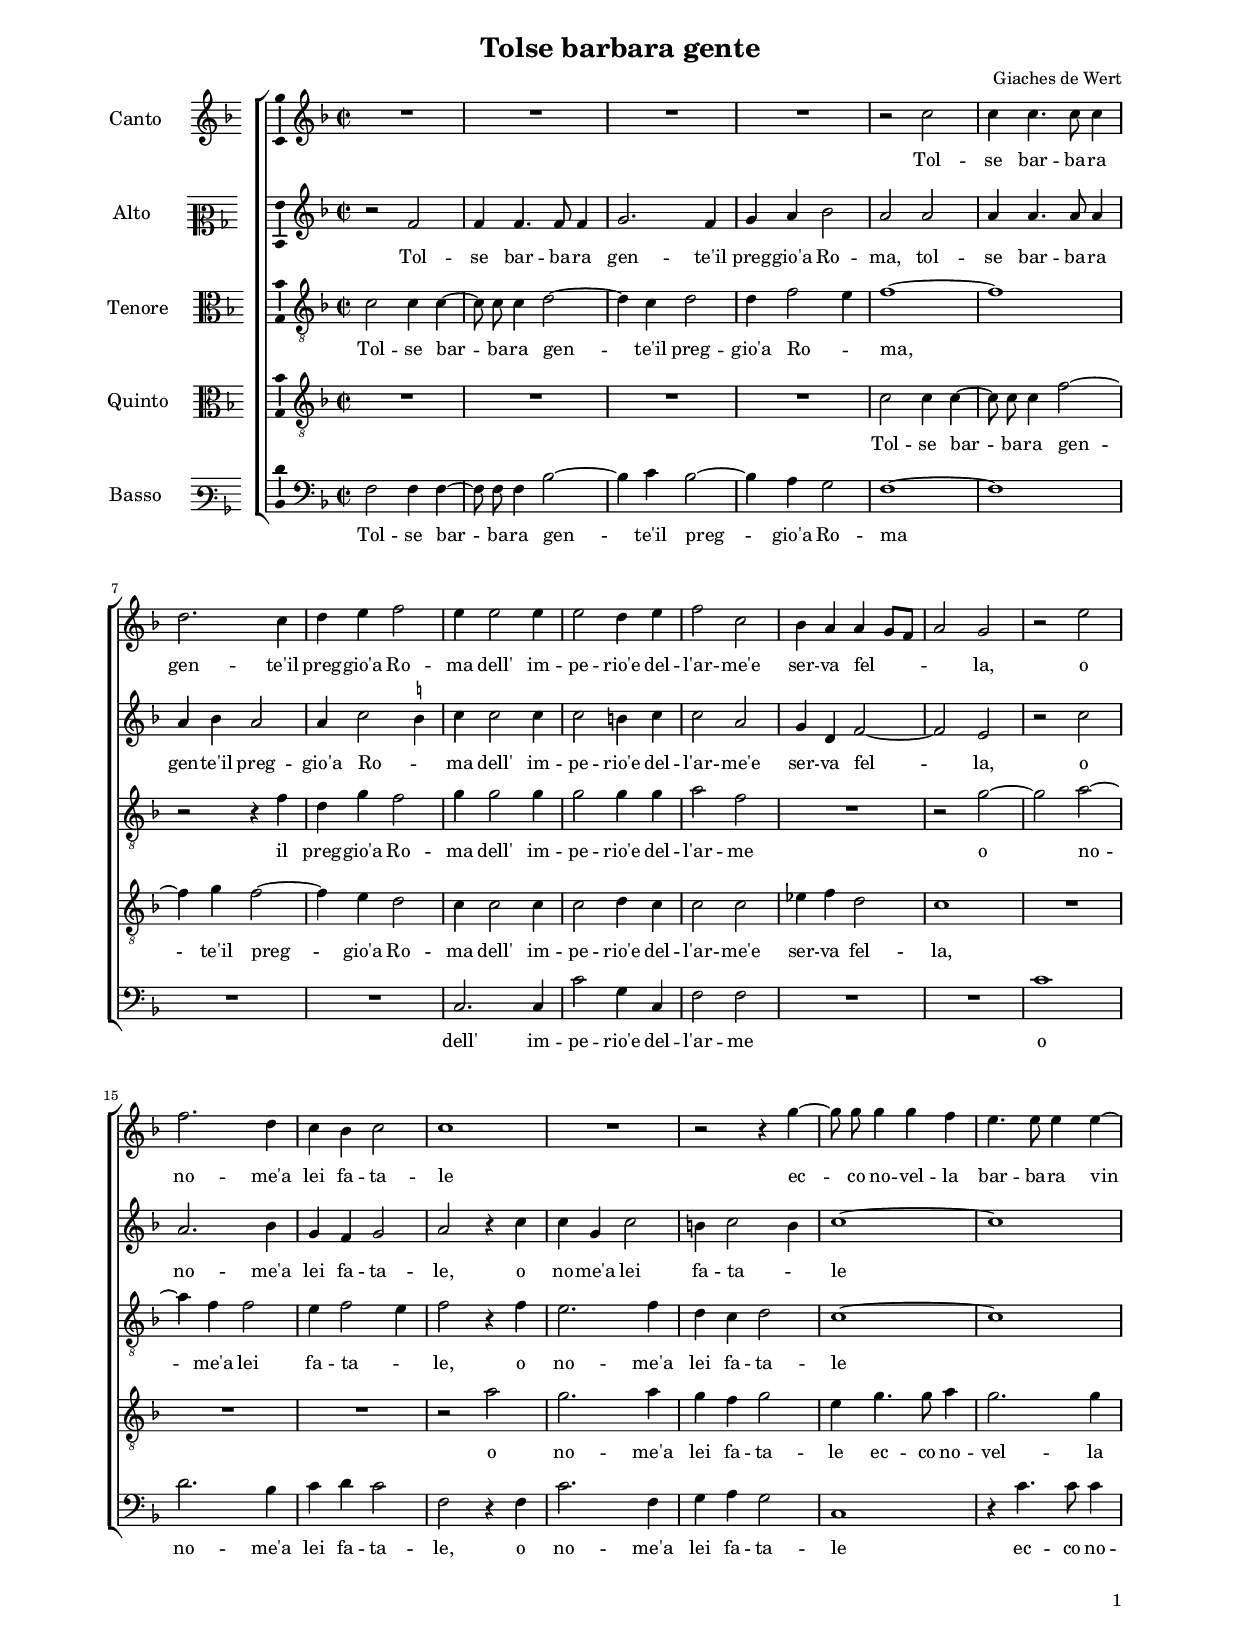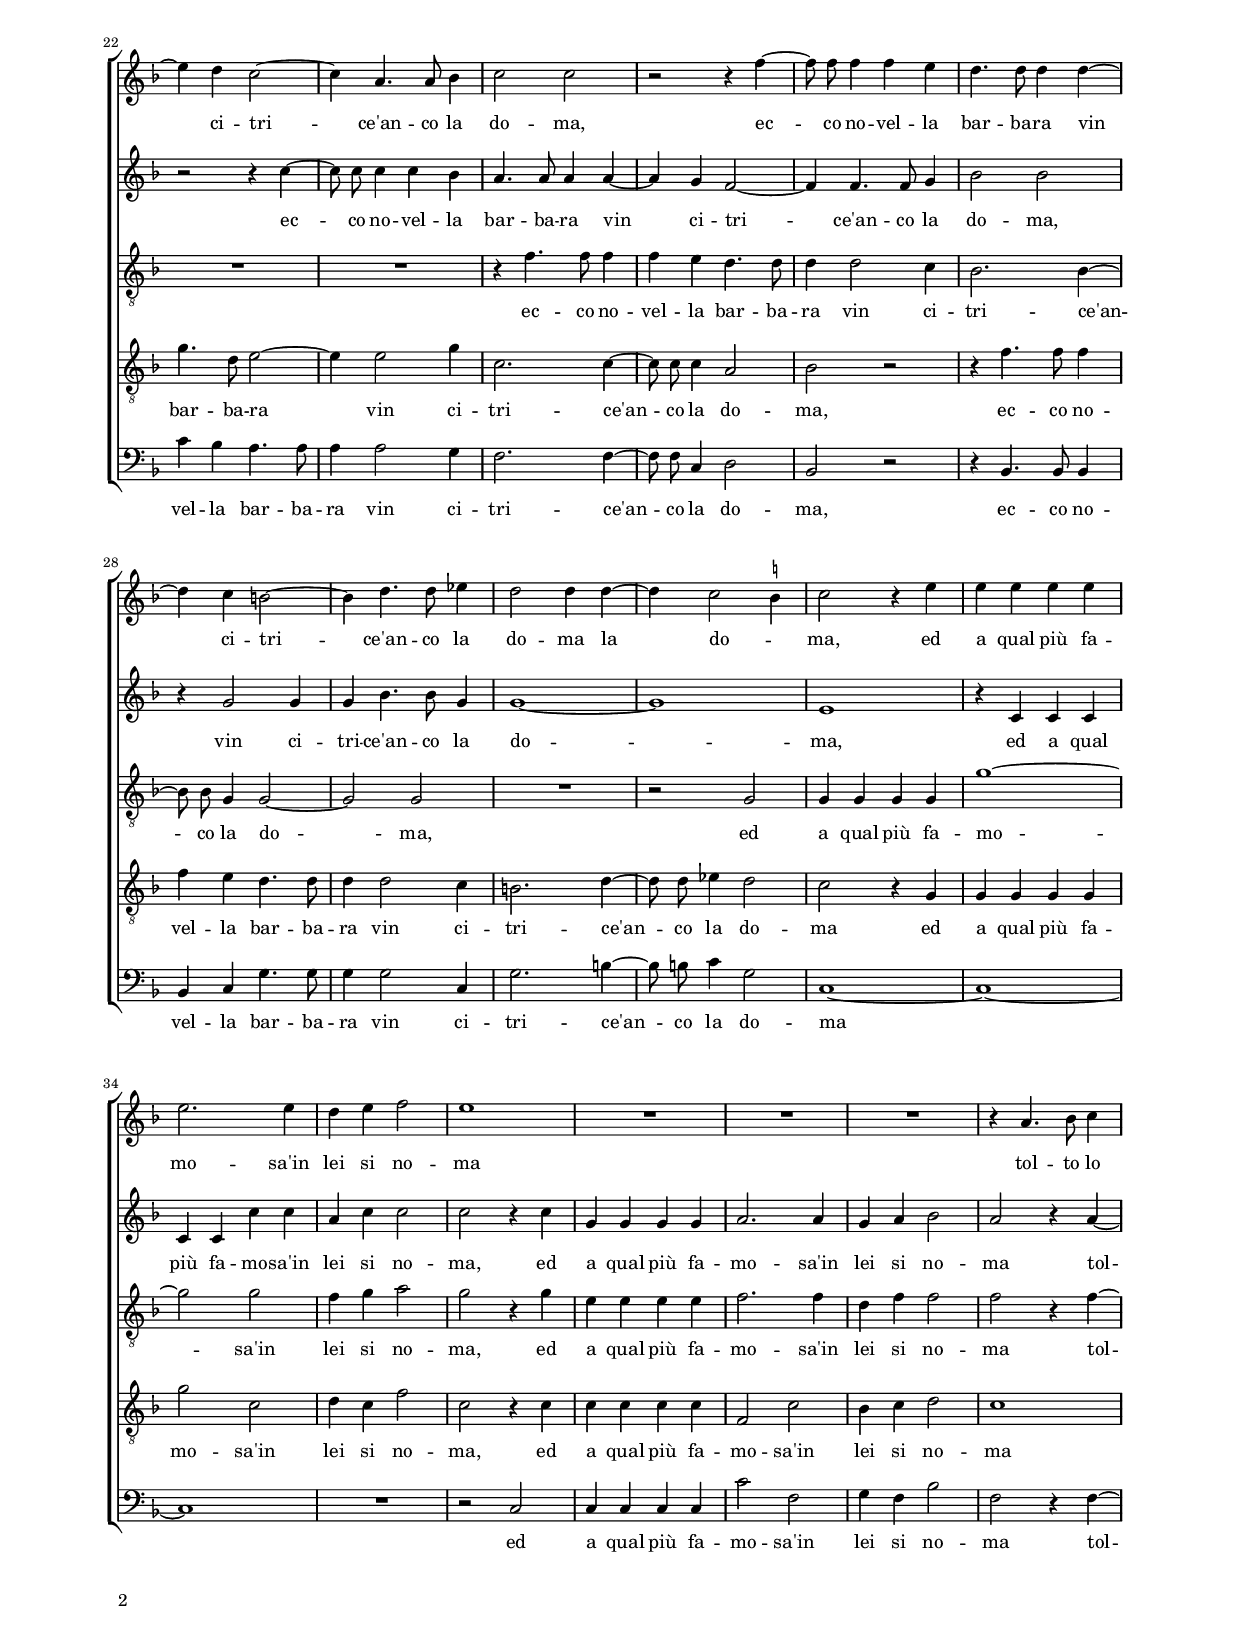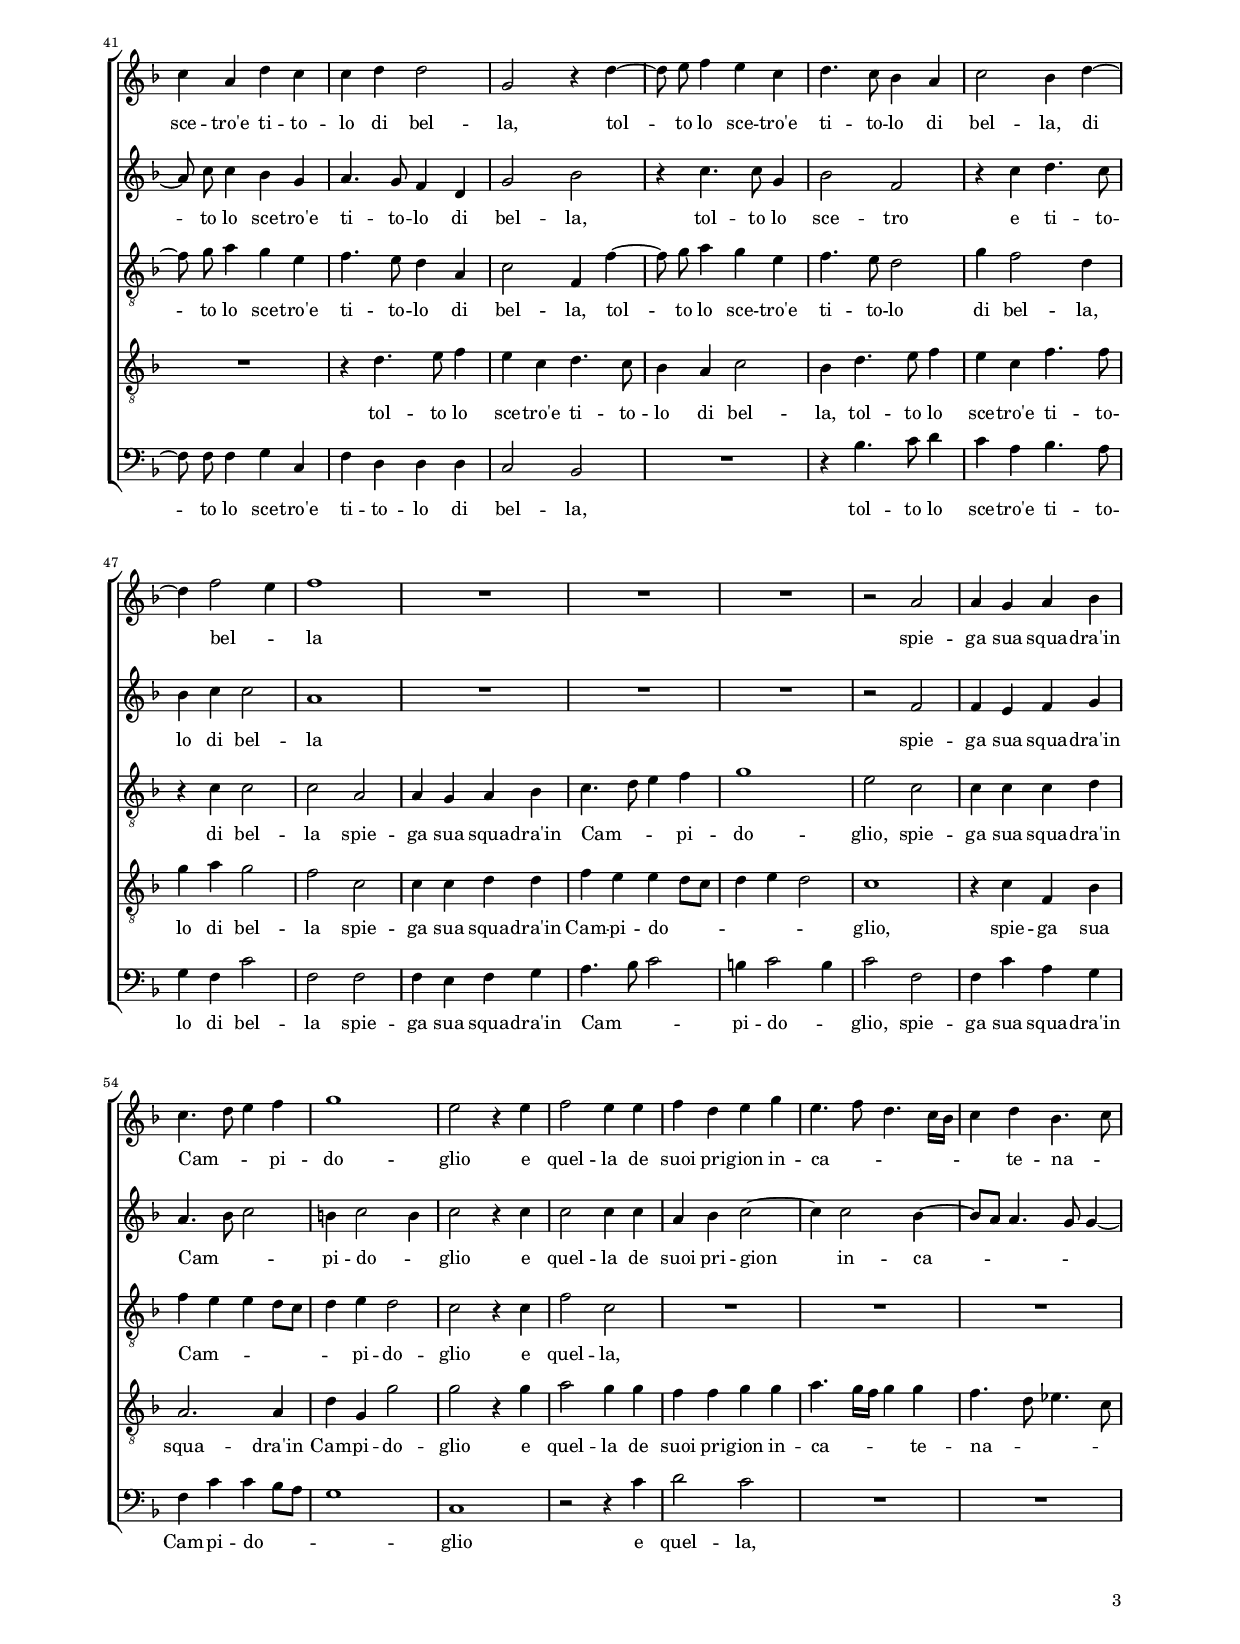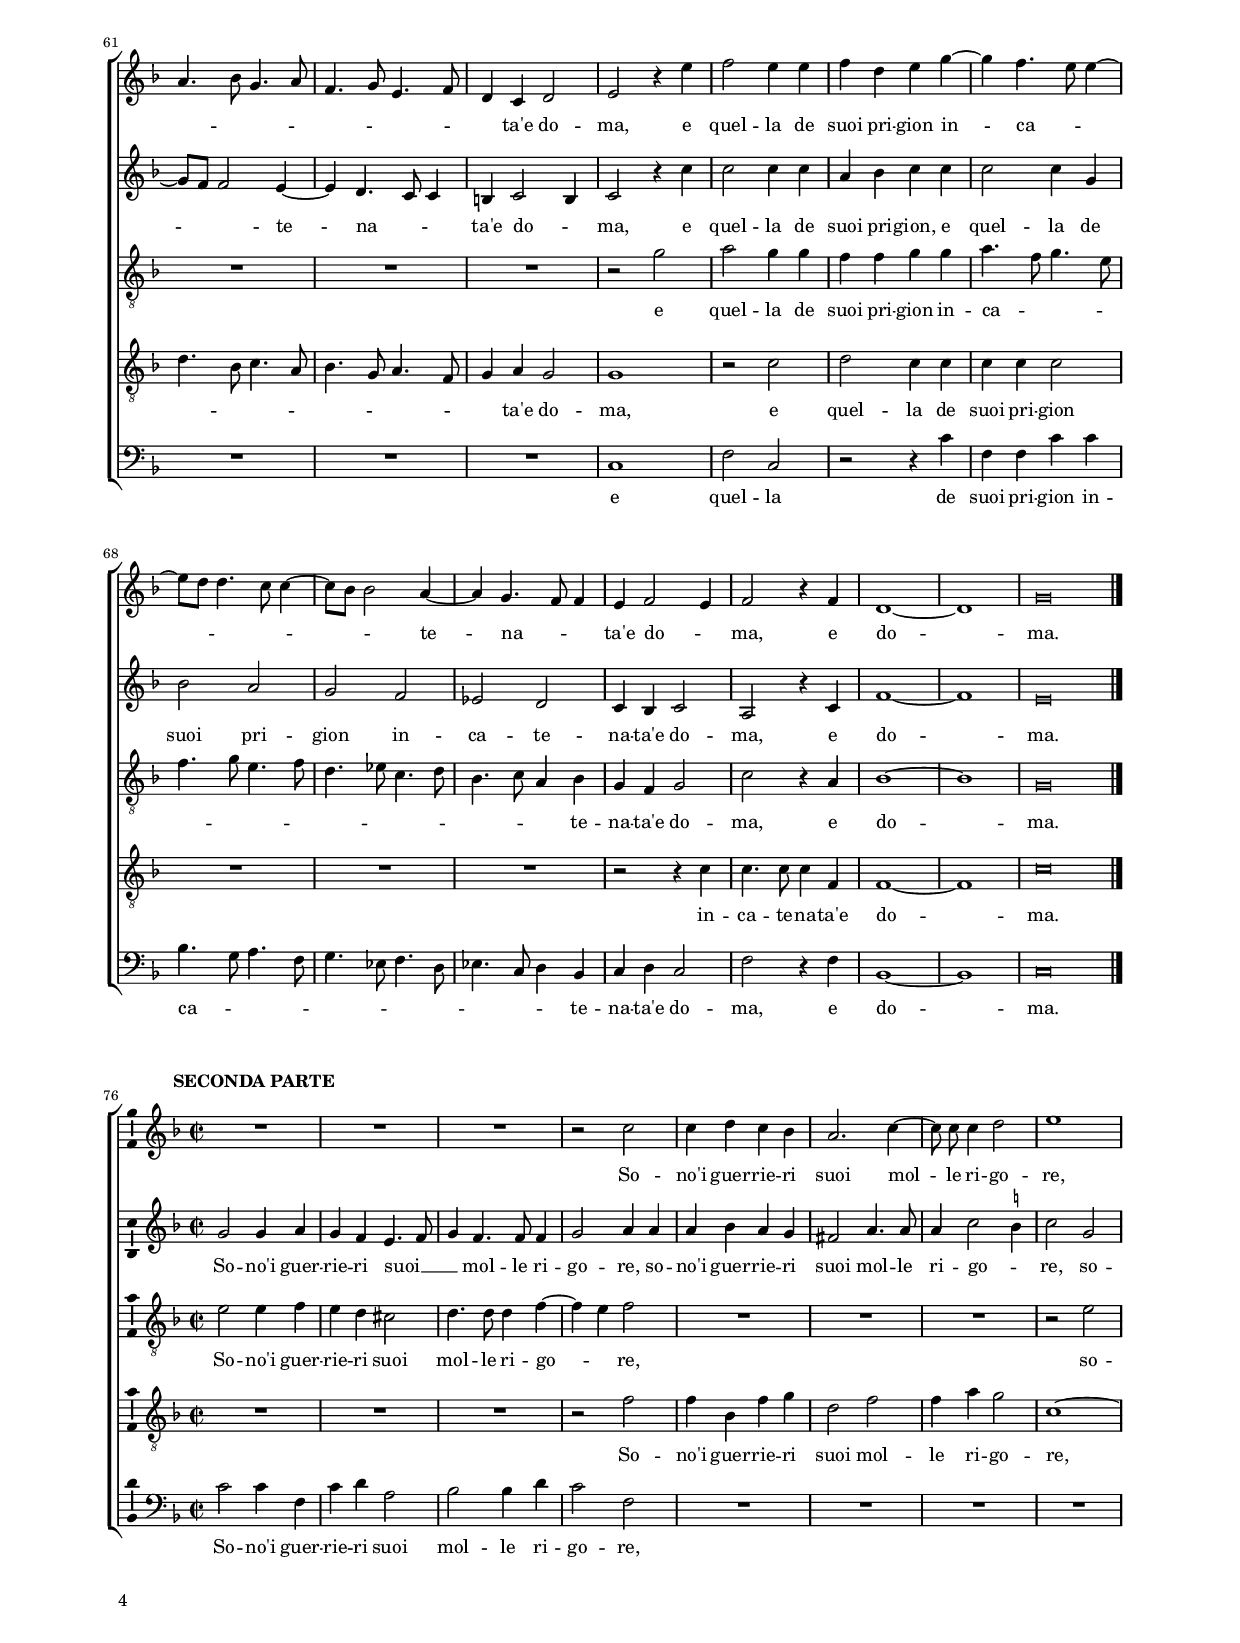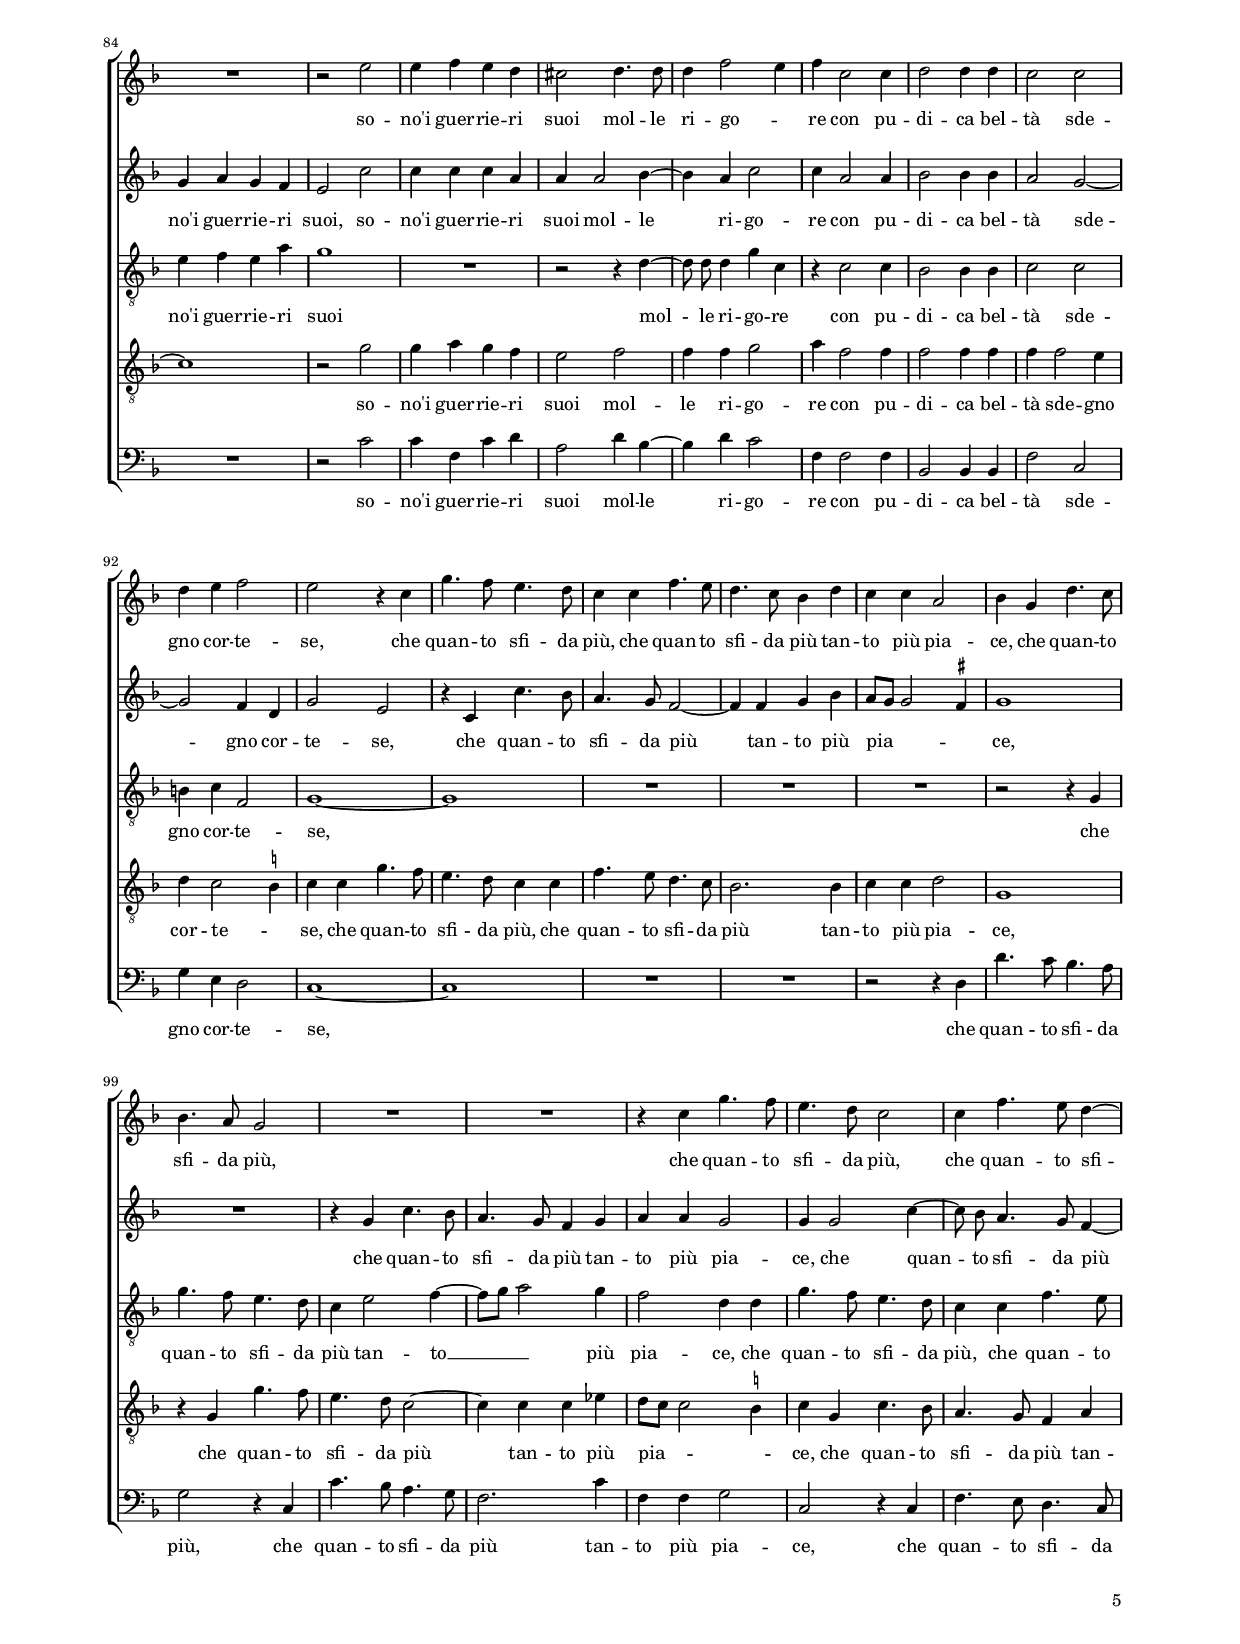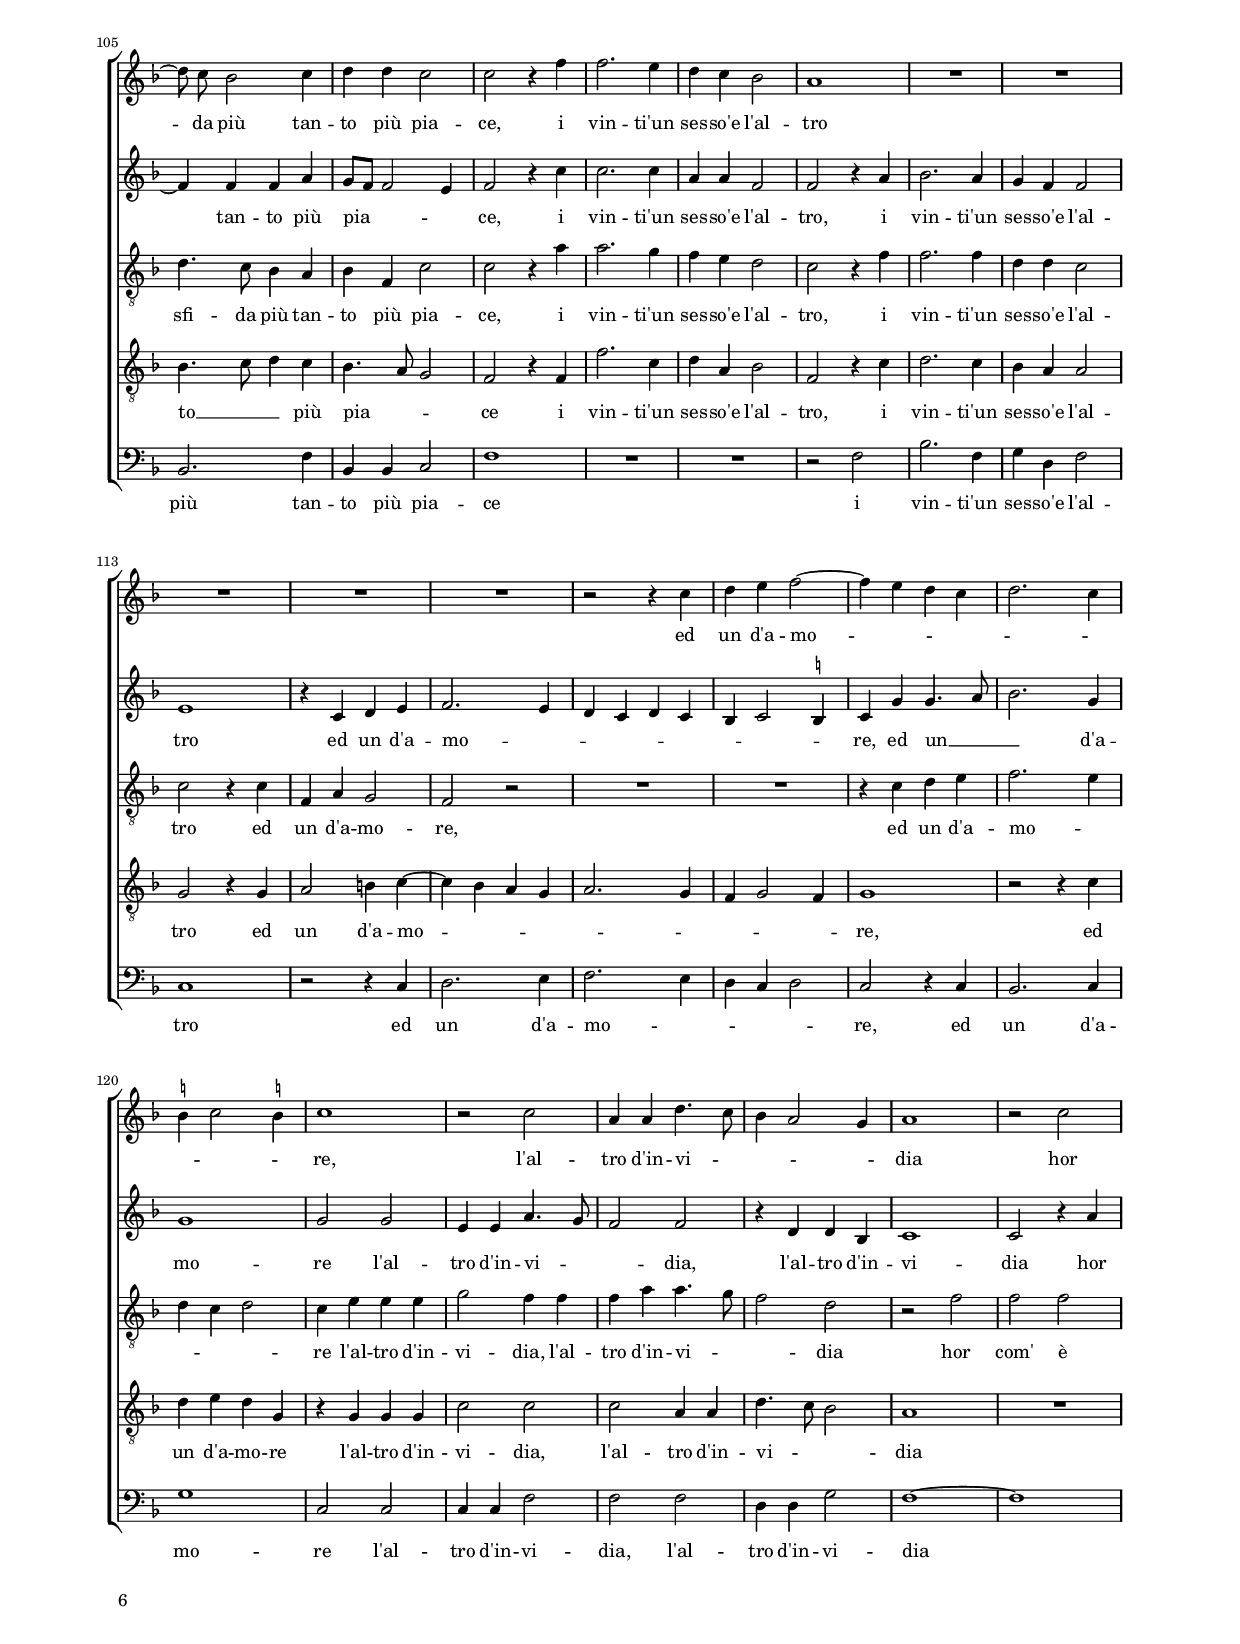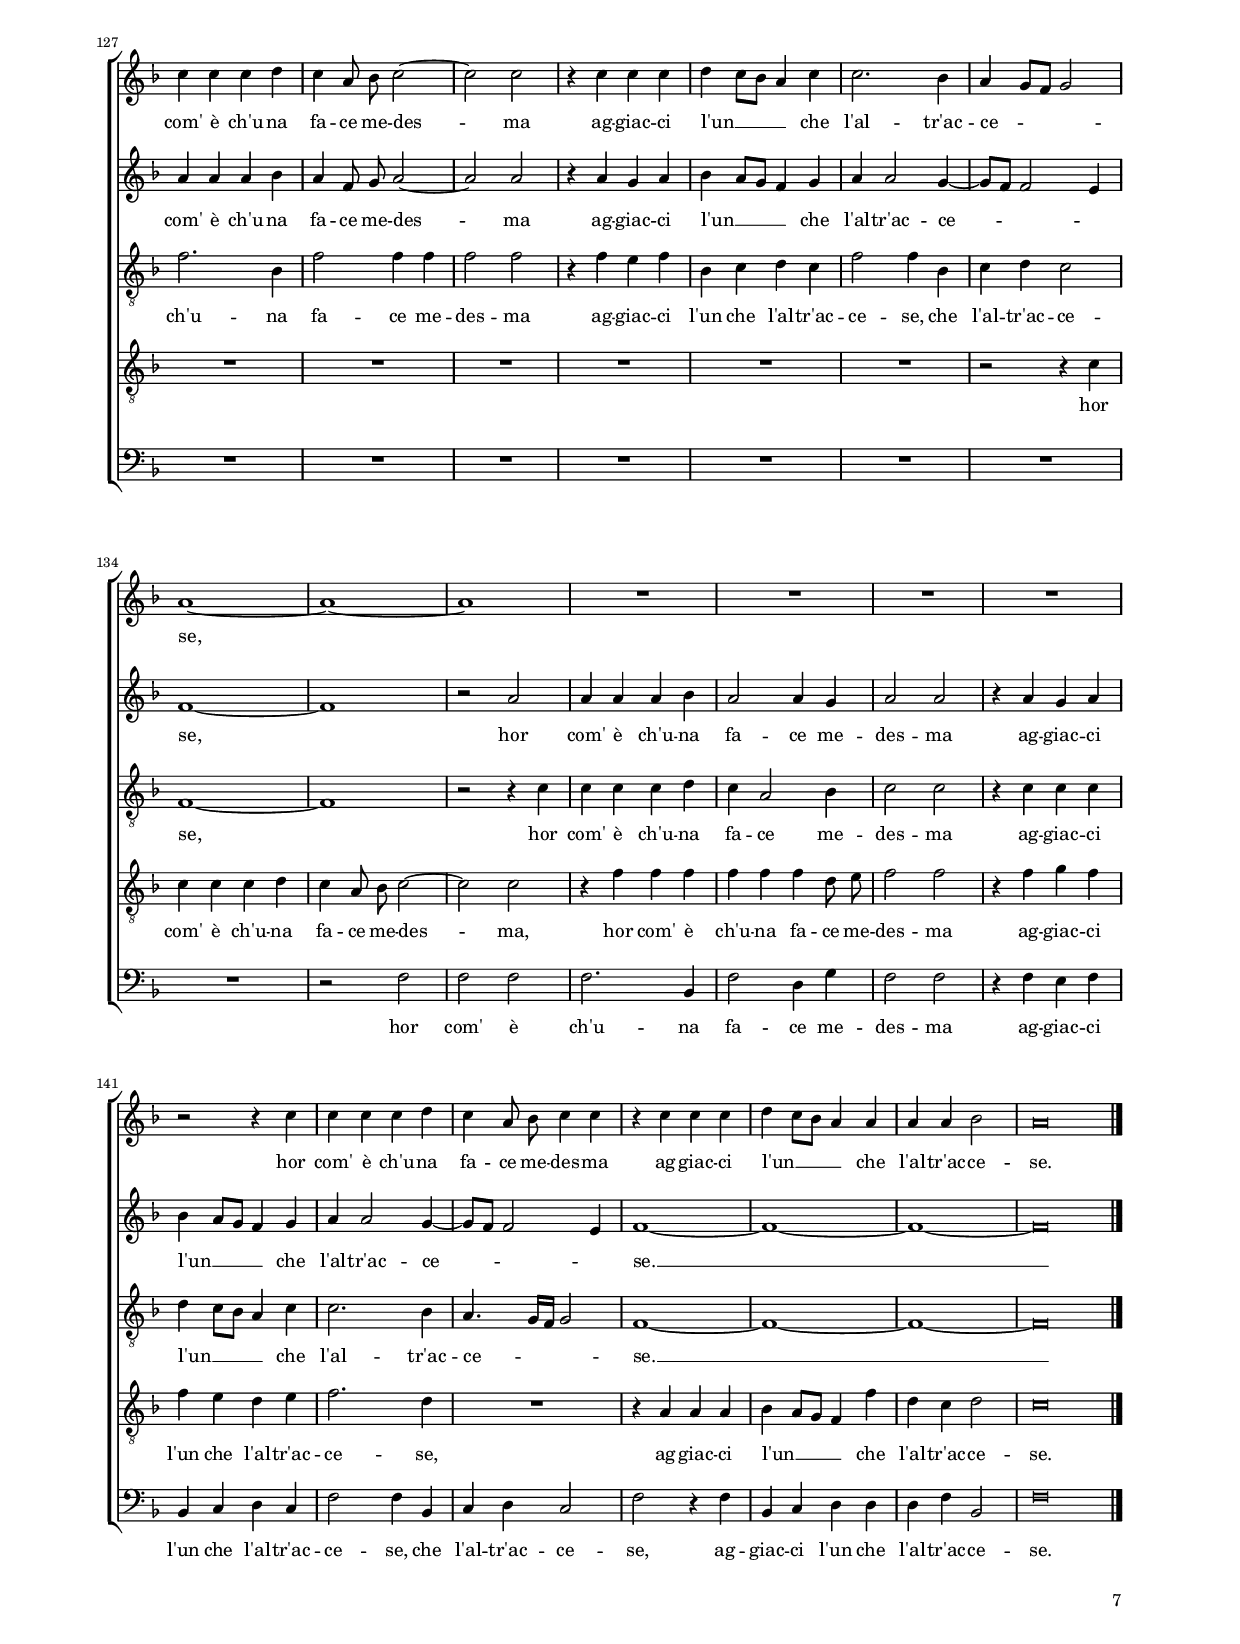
\header
{
	title="Tolse barbara gente"
	composer="Giaches de Wert"
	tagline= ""
}

\version "2.24.3"
\language deutsch
#(set-global-staff-size 15)
% #(set-default-paper-size "letter")
#(ly:set-option 'point-and-click #f)

	
	ficta = { \once \set suggestAccidentals = ##t }
	
	forget = #(define-music-function (music) (ly:music?) #{
		\accidentalStyle forget
		$music
		\accidentalStyle default
		#})

	ki = \autoBeamOff
	be = \autoBeamOn

\paper
	{
	top-margin = 1.8 \cm
	bottom-margin = 1.2 \cm
	left-margin = 2 \cm
	right-margin = 2 \cm
	ragged-bottom = ##f
	ragged-last-bottom = ##f
	print-page-number = ##f
	score-system-spacing = #'((basic-distance . 16) (minimum-distance . 14) (padding . 5) (strechability . 150))
	system-system-spacing = #'((basic-distance . 16) (minimum-distance . 14) (padding . 5) (strechability . 150))
	oddFooterMarkup=\markup   \fill-line { "" \fromproperty #'page:page-number-string }
	evenFooterMarkup=\markup  \fill-line { \fromproperty #'page:page-number-string "" }
	last-bottom-spacing = #'((basic-distance . 12) (minimum-distance . 7) (padding . 4))
	systems-per-page = 3
	page-count = 7
%	min-systems-per-page = 3
	}

global = {
	\key f \major
	\time 2/2 % \set Score.measureLength = #(ly:make-moment 2/1)
	\set Score.tempoHideNote = ##t
	\tempo 4 = 100
	\skip 1*74
	\set Score.measureLength = #(ly:make-moment 2/1)
	\skip 1*2
	\bar "|."
	}
	

incipitcantus = \markup { \score {
	{
	\set Staff.instrumentName = \markup { \fontsize #1 "Canto" }
	\key f \major
	\clef violin
	s4 \bar ""
	}
	\layout  {
	raggedright = ##t
	indent = 1.8 \cm
	line-width = 2.5 \cm
	\context { \Staff \remove Time_signature_engraver }
	\override Staff.Clef.Y-extent = #'(0 . 0)
	}} \hspace #1 }
	  
	  
incipitaltus = \markup { \score {
	{
	\set Staff.instrumentName = \markup { \fontsize #1 "Alto" }
	\key f \major
	\clef mezzosoprano
	s4 \bar ""
	}
	\layout  {
	raggedright = ##t
	indent = 1.8 \cm
	line-width = 2.5 \cm
	\context { \Staff \remove Time_signature_engraver }
	\override Staff.Clef.Y-extent = #'(0 . 0)
	}} \hspace #1 }


incipittenor = \markup { \score {
	{
	\set Staff.instrumentName = \markup { \fontsize #1 "Tenore" }
	\key f \major
	\clef alto
	s4 \bar ""
	}
	\layout  {
	raggedright = ##t
	indent = 1.8 \cm
	line-width = 2.5 \cm
	\context { \Staff \remove Time_signature_engraver }
	\override Staff.Clef.Y-extent = #'(0 . 0)
	}} \hspace #1 }
	  
	  
incipitquintus = \markup { \score {
	{
	\set Staff.instrumentName = \markup { \fontsize #1 "Quinto" }
	\key f \major
	\clef alto
	s4 \bar ""
	}
	\layout  {
	raggedright = ##t
	indent = 1.8 \cm
	line-width = 2.5 \cm
	\context { \Staff \remove Time_signature_engraver }
	\override Staff.Clef.Y-extent = #'(0 . 0)
	}} \hspace #1 }
	  
	  
incipitbassus = \markup { \score {
	{
	\set Staff.instrumentName = \markup { \fontsize #1 "Basso" }
	\key f \major
	\clef varbaritone
	s4 \bar ""
	}
	\layout  {
	raggedright = ##t
	indent = 1.8 \cm
	line-width = 2.5 \cm
	\context { \Staff \remove Time_signature_engraver }
	\override Staff.Clef.Y-extent = #'(0 . 0)
	}} \hspace #1 }


cantus =  \relative c''
	{
	R1
	R1
	R1
	R1
%5
	r2 c |
	c4 c4. c8 c4
	d2. c4
	d4 e f2
	e4 e2 e4
%10
	e2 d4 e |
	f2 c
	b4 a a g8 f
	a2 g
	r2 e'
%15
	f2. d4 |
	c4 b c2
	c1
	R1
	r2 r4 g'~
%20
	\ki g8 g \be g4 g f | 
	e4. e8 e4 e~
	e4 d c2~
	c4 a4. a8 b4
	c2 c
%25
	r2 r4 f~ |
	\ki f8 f \be f4 f e
	d4. d8 d4 d~
	d4 c h2~
	h4 d4. d8 es4
%30
	d2 d4 d~ |
	d4 c2 \ficta h4
	c2 r4 e
	e4 e e e
	e2. e4
%35
	d4 e f2 |
	e1
	R1
	R1
	R1
%40
	r4 a,4. b8 c4 |
	c4 a d c
	c4 d d2
	g,2 r4 d'~
	\ki d8 e \be f4 e c
%45
	d4. c8 b4 a |
	c2 b4 d~
	d4 f2 e4
	f1
	R1
%50
	R1 |
	R1
	r2 a,
	a4 g a b
	c4. d8 e4 f
%55
	g1 |
	e2 r4 e
	f2 e4 e
	f4 d e g
	e4. f8 d4. c16 b
%60
	c4 d b4. c8 |
	a4. b8 g4. a8
	f4. g8 e4. f8
	d4 c d2
	e2 r4 e'
%65
	f2 e4 e |
	f4 d e g~
	g4 f4. e8 e4~
	e8 d d4. c8 c4~
	c8 b b2 a4~
%70
	a4 g4. f8 f4 |
	e4 f2 e4
	f2 r4 f
	d1~
	d1
%75
	g\breve |
	}


altus =  \relative c'
	{
	r2 f
	f4 f4. f8 f4
	g2. f4
	g4 a b2
%5
	a2 a |
	a4 a4. a8 a4
	a4 b a2
	a4 c2 \ficta h4
	c4 c2 c4
%10
	c2 h4 c |
	c2 a
	g4 d f2~
	f2 e
	r2 c'
%15
	a2. b4 |
	g4 f g2
	a2 r4 c
	c4 g c2
	h4 c2 h4
%20
	c1~ |
	c1
	r2 r4 c~
	\ki c8 c \be c4 c b
	a4. a8 a4 a~
%25
	a4 g f2~ |
	f4 f4. f8 g4
	b2 b
	r4 g2 g4
	g4 b4. b8 g4
%30
	g1~ |
	g1
	e1
	r4 c c c
	c4 c c' c
%35
	a4 c c2 |
	c2 r4 c
	g4 g g g
	a2. a4
	g4 a b2
%40
	a2 r4 a~ |
	\ki a8 c \be c4 b g
	a4. g8 f4 d
	g2 b
	r4 c4. c8 g4
%45
	b2 f |
	r4 c' d4. c8
	b4 c c2
	a1
	R1
%50
	R1 |
	R1
	r2 f
	f4 e f g
	a4. b8 c2
%55
	h4 c2 h4 |
	c2 r4 c
	c2 c4 c
	a4 b c2~
	c4 c2 b4~
%60
	b8 a a4. g8 g4~ |
	g8 f f2 e4~
	e4 d4. c8 c4
	h4 c2 h4
	c2 r4 c'
%65
	c2 c4 c |
	a4 b c c
	c2 c4 g
	b2 a
	g2 f
%70
	es2 d |
	c4 b c2
	a2 r4 c
	f1~
	f1
%75
	e\breve |
	}


tenor =  \relative c'
	{
	c2 c4 c~
	\ki c8 c \be c4 d2~
	d4 c d2
	d4 f2 e4
%5
	f1~ |
	f1
	r2 r4 f
	d4 g f2
	g4 g2 g4
%10
	g2 g4 g |
	a2 f
	R1
	r2 g~
	g2 a~
%15
	a4 f f2 |
	e4 f2 e4
	f2 r4 f
	e2. f4
	d4 c d2
%20
	c1~ |
	c1
	R1
	R1
	r4 f4. f8 f4
%25
	f4 e d4. d8 |
	d4 d2 c4
	b2. b4~
	\ki b8 b \be g4 g2~
	g2 g
%30
	R1 |
	r2 g
	g4 g g g
	g'1~
	g2 g
%35
	f4 g a2 |
	g2 r4 g
	e4 e e e
	f2. f4
	d4 f f2
%40
	f2 r4 f~ |
	\ki f8 g \be a4 g e
	f4. e8 d4 a
	c2 f,4 f'~
	\ki f8 g \be a4 g e
%45
	f4. e8 d2 |
	g4 f2 d4
	r4 c c2
	c2 a
	a4 g a b
%50
	c4. d8 e4 f |
	g1
	e2 c
	c4 c c d
	f4 e e d8 c
%55
	d4 e d2 |
	c2 r4 c
	f2 c
	R1
	R1
%60
	R1 |
	R1
	R1
	R1
	r2 g'
%65
	a2 g4 g |
	f4 f g g
	a4. f8 g4. e8
	f4. g8 e4. f8
	d4. es8 c4. d8
%70
	b4. c8 a4 b |
	g4 f g2
	c2 r4 a
	b1~
	b1
%75
	g\breve |
	}


quintus  =  \relative c'
	{
	R1
	R1
	R1
	R1
%5
	c2 c4 c~ |
	\ki c8 c \be c4 f2~
	f4 g f2~
	f4 e d2
	c4 c2 c4
%10
	c2 d4 c |
	c2 c
	es4 f d2
	c1
	R1
%15
	R1 |
	R1
	r2 a'
	g2. a4
	g4 f g2
%20
	e4 g4. g8 a4 |
	g2. g4
	g4. d8 e2~
	e4 e2 g4
	c,2. c4~
%25
	\ki c8 c \be c4 a2 |
	b2 r
	r4 f'4. f8 f4
	f4 e d4. d8
	d4 d2 c4
%30
	h2. d4~ |
	\ki d8 d \be es4 d2
	c2 r4 g
	g4 g g g
	g'2 c,
%35
	d4 c f2 |
	c2 r4 c
	c4 c c c
	f,2 c'
	b4 c d2
%40
	c1 |
	R1
	r4 d4. e8 f4
	e4 c d4. c8
	b4 a c2
%45
	b4 d4. e8 f4 |
	e4 c f4. f8
	g4 a g2
	f2 c
	c4 c d d
%50
	f4 e e d8 c |
	d4 e d2
	c1
	r4 c f, b
	a2. a4
%55
	d4 g, g'2 |
	g2 r4 g
	a2 g4 g
	f4 f g g
	a4. g16 f g4 g
%60
	f4. d8 es4. c8 |
	d4. b8 c4. a8
	b4. g8 a4. f8
	g4 a g2
	g1
%65
	r2 c |
	d2 c4 c
	c4 c c2
	R1
	R1
%70
	R1 |
	r2 r4 c
	c4. c8 c4 f,
	f1~
	f1
%75
	c'\breve |
	}


bassus  =  \relative c
	{
	f2 f4 f~
	\ki f8 f \be f4 b2~
	b4 c b2~
	b4 a g2
%5
	f1~ |
	f1
	R1
	R1
	c2. c4
%10
	c'2 g4 c, |
	f2 f
	R1
	R1
	c'1
%15
	d2. b4 |
	c4 d c2
	f,2 r4 f
	c'2. f,4
	g4 a g2
%20
	c,1 |
	r4 c'4. c8 c4
	c4 b a4. a8
	a4 a2 g4
	f2. f4~
%25
	\ki f8 f \be c4 d2 |
	b2 r
	r4 b4. b8 b4
	b4 c g'4. g8
	g4 g2 c,4
%30
	g'2. h4~ |
	\ki h8 h \be c4 g2
	c,1~
	c1~
	c1
%35
	R1 |
	r2 c
	c4 c c c
	c'2 f,
	g4 f b2
%40
	f2 r4 f~ |
	\ki f8 f \be f4 g c,
	f4 d d d
	c2 b
	R1
%45
	r4 b'4. c8 d4 |
	c4 a b4. a8
	g4 f c'2
	f,2 f
	f4 e f g
%50
	a4. b8 c2 |
	h4 c2 h4
	c2 f,
	f4 c' a g
	f4 c' c b8 a
%55
	g1 |
	c,1
	r2 r4 c'
	d2 c
	R1
%60
	R1 |
	R1
	R1
	R1
	c,1
%65
	f2 c |
	r2 r4 c'
	f,4 f c' c
	b4. g8 a4. f8
	g4. es8 f4. d8
%70
	es4. c8 d4 b |
	c4 d c2
	f2 r4 f
	b,1~
	b1
%75
	c\breve |
	}


lyricscantus = \lyricmode {
	Tol -- se bar -- ba -- ra gen -- te'il preg -- gio'a Ro -- ma
	dell' im -- pe -- rio'e del -- l'ar -- me'e ser -- va fel -- _ _ _ la,
	o no -- me'a lei fa -- ta -- le ec -- co no -- vel -- la
	bar -- ba -- ra vin ci -- tri -- ce'an -- co la do -- ma,
	ec -- co no -- vel -- la
	bar -- ba -- ra vin ci -- tri -- ce'an -- co la do -- ma
	la do -- _ ma,
	ed a qual più fa -- mo -- sa'in lei si no -- ma
	tol -- to lo sce -- tro'e ti -- to -- lo di bel -- la,
	tol -- to lo sce -- tro'e ti -- to -- lo di bel -- la,
	di bel -- _ la
	spie -- ga sua squa -- dra'in Cam -- _ _ pi -- do -- glio
	e quel -- la de suoi pri -- gion in -- ca -- _ _ _ _ _ te -- na -- _ _ _ _ _ _ _ _ _ _ ta'e do -- ma,
	e quel -- la de suoi pri -- gion in -- ca -- _ _ _ _ _ _ _ _ te -- na -- _ _ ta'e do -- _ ma,
	e do -- ma.
	}


lyricsaltus = \lyricmode {
	Tol -- se bar -- ba -- ra gen -- te'il preg -- gio'a Ro -- ma,
	tol -- se bar -- ba -- ra gen -- te'il preg -- gio'a Ro -- _ ma
	dell' im -- pe -- rio'e del -- l'ar -- me'e ser -- va fel -- la,
	o no -- me'a lei fa -- ta -- le,
	o no -- me'a lei fa -- ta -- _ le ec -- co no -- vel -- la
	bar -- ba -- ra vin ci -- tri -- ce'an -- co la do -- ma,
	vin ci -- tri -- ce'an -- co la do -- ma,
	ed a qual più fa -- mo -- sa'in lei si no -- ma,
	ed a qual più fa -- mo -- sa'in lei si no -- ma
	tol -- to lo sce -- tro'e ti -- to -- lo di bel -- la,
	tol -- to lo sce -- tro e ti -- to -- lo di bel -- la
	spie -- ga sua squa -- dra'in Cam -- _ _ pi -- do -- _ glio
	e quel -- la de suoi pri -- gion in -- ca -- _ _ _ _ _ _ te -- na -- _ _ ta'e do -- _ ma,
	e quel -- la de suoi pri -- gion,
	e quel -- la de suoi pri -- gion in -- ca -- te -- na -- ta'e do -- ma,
	e do -- ma.
	}


lyricstenor = \lyricmode {
	Tol -- se bar -- ba -- ra gen -- te'il preg -- gio'a Ro -- _ ma,
	il preg -- gio'a Ro -- ma
	dell' im -- pe -- rio'e del -- l'ar -- me
	o no -- me'a lei fa -- ta -- _ le,
	o no -- me'a lei fa -- ta -- le ec -- co no -- vel -- la
	bar -- ba -- ra vin ci -- tri -- ce'an -- co la do -- ma,
	ed a qual più fa -- mo -- sa'in lei si no -- ma,
	ed a qual più fa -- mo -- sa'in lei si no -- ma
	tol -- to lo sce -- tro'e ti -- to -- lo di bel -- la,
	tol -- to lo sce -- tro'e ti -- to -- lo di bel -- la,
	di bel -- la
	spie -- ga sua squa -- dra'in Cam -- _ _ pi -- do -- glio,
	spie -- ga sua squa -- dra'in Cam -- _ _ _ _ _ pi -- do -- glio
	e quel -- la,
	e quel -- la de suoi pri -- gion in -- ca -- _ _ _ _ _ _ _ _ _ _ _ _ _ _ te -- na -- ta'e do -- ma,
	e do -- ma.
	}


lyricsquintus = \lyricmode {
	Tol -- se bar -- ba -- ra gen -- te'il preg -- gio'a Ro -- ma
	dell' im -- pe -- rio'e del -- l'ar -- me'e ser -- va fel -- la,
	o no -- me'a lei fa -- ta -- le ec -- co no -- vel -- la
	bar -- ba -- ra vin ci -- tri -- ce'an -- co la do -- ma,
	ec -- co no -- vel -- la
	bar -- ba -- ra vin ci -- tri -- ce'an -- co la do -- ma
	ed a qual più fa -- mo -- sa'in lei si no -- ma,
	ed a qual più fa -- mo -- sa'in lei si no -- ma
	tol -- to lo sce -- tro'e ti -- to -- lo di bel -- la,
	tol -- to lo sce -- tro'e ti -- to -- lo di bel -- la
	spie -- ga sua squa -- dra'in Cam -- pi -- do -- _ _ _ _ _ glio,
	spie -- ga sua squa -- dra'in Cam -- pi -- do -- glio
	e quel -- la de suoi pri -- gion in -- ca -- _ _ _ te -- na -- _ _ _ _ _ _ _ _ _ _ _ _ ta'e do -- ma,
	e quel -- la de suoi pri -- gion in -- ca -- te -- na -- ta'e do -- ma.
	}


lyricsbassus = \lyricmode {
	Tol -- se bar -- ba -- ra gen -- te'il preg -- gio'a Ro -- ma
	dell' im -- pe -- rio'e del -- l'ar -- me
	o no -- me'a lei fa -- ta -- le,
	o no -- me'a lei fa -- ta -- le
	ec -- co no -- vel -- la bar -- ba -- ra vin ci -- tri -- ce'an -- co la do -- ma,
	ec -- co no -- vel -- la bar -- ba -- ra vin ci -- tri -- ce'an -- co la do -- ma
	ed a qual più fa -- mo -- sa'in lei si no -- ma
	tol -- to lo sce -- tro'e ti -- to -- lo di bel -- la,
	tol -- to lo sce -- tro'e ti -- to -- lo di bel -- la
	spie -- ga sua squa -- dra'in Cam -- _ _ pi -- do -- _ glio,
	spie -- ga sua squa -- dra'in Cam -- pi -- do -- _ _ _ glio
	e quel -- la,
	e quel -- la de suoi pri -- gion in -- ca -- _ _ _ _ _ _ _ _ _ _ te -- na -- ta'e do -- ma,
	e do -- ma.
	}


\score
{  
	\transpose c c {
	\new ChoirStaff \with { \override StaffGrouper.staff-staff-spacing.basic-distance = #12 }
	<<

	\new Staff << \global
	\new Voice="v1" {
		\set Staff.instrumentName=\incipitcantus
		\set Staff.midiInstrument = "reed organ"
		\clef violin
		\cantus }
	\new Lyrics \lyricsto "v1" {\lyricscantus }
	>>


	\new Staff << \global
	\new Voice="v2" {
		\set Staff.instrumentName=\incipitaltus
		\set Staff.midiInstrument = "reed organ"
		\clef violin % "G_8"
		\altus}
	\new Lyrics \lyricsto "v2" {\lyricsaltus }
	>>


	\new Staff << \global
	\new Voice="v3" {
		\set Staff.instrumentName=\incipittenor
		\set Staff.midiInstrument = "reed organ"
		\clef "G_8"
		\tenor }
	\new Lyrics \lyricsto "v3" {\lyricstenor }
	>>


	\new Staff << \global
	\new Voice="v5" {
		\set Staff.instrumentName=\incipitquintus
		\set Staff.midiInstrument = "reed organ"
		\clef "G_8"
		\quintus}
	\new Lyrics \lyricsto "v5" {\lyricsquintus }
	>>


	\new Staff << \global
	\new Voice="v4" {
		\set Staff.instrumentName=\incipitbassus
		\set Staff.midiInstrument = "reed organ"
		\clef bass
		\bassus }
	\new Lyrics \lyricsto "v4" {\lyricsbassus}
	>>

	>>
	} % transpose

	\layout
	{
	indent = 2.5 \cm
	\context { \Staff \override TimeSignature.break-visibility = #end-of-line-invisible }
	\context { \Lyrics \override VerticalAxisGroup.nonstaff-relatedstaff-spacing.padding = #1.4 }
%	\context { \Lyrics \override LyricText.font-size = #1 }
	\context { \Staff \consists Ambitus_engraver }
	\context { \Score \override BarNumber.padding = #2 }
	\context { \Voice \override NoteHead.style = #'baroque }
	}


\midi
	{
	}

}

%%%%%%%%%%%%%%%%%%%%  SECUNDA PARS %%%%%%%%%%%%%%%%%%%%


global = {
	\key f \major
	\time 2/2 %\set Score.measureLength = #(ly:make-moment 2/1)
	\set Score.tempoHideNote = ##t
	\tempo 4 = 100
	\set Score.currentBarNumber = #76
	\skip 1*71
	\set Score.measureLength = #(ly:make-moment 2/1)
	\skip 1*2 \bar "|."
	}


cantus  =  \relative c''
	{
	R1
	R1
	R1
	r2 c
%5
	c4 d c b |
	a2. c4~
	\ki c8 c \be c4 d2
	e1
	R1
%10
	r2 e |
	e4 f e d
	cis2 d4. d8
	d4 f2 e4
	f4 c2 c4
%15
	d2 d4 d |
	c2 c
	d4 e f2
	e2 r4 c
	g'4. f8 e4. d8
%20
	c4 c f4. e8 |
	d4. c8 b4 d
	c4 c a2
	b4 g d'4. c8
	b4. a8 g2
%25
	R1 |
	R1
	r4 c g'4. f8
	e4. d8 c2
	c4 f4. e8 d4~
%30
	\ki d8 c \be b2 c4 |
	d4 d c2
	c2 r4 f
	f2. e4
	d4 c b2
%35
	a1 |
	R1
	R1
	R1
	R1
%40
	R1 |
	r2 r4 c
	d4 e f2~
	f4 e d c
	d2. c4
%45
	\ficta h4 c2 \ficta h!4 |
	c1
	r2 c
	a4 a d4. c8
	b4 a2 g4
%50
	a1 |
	r2 c
	c4 c c d
	c4 \ki a8 b \be c2~
	c2 c
%55
	r4 c c c |
	d4 c8 b a4 c
	c2. b4
	a4 g8 f g2
	a1~
%60
	a1~ |
	a1
	R1
	R1
	R1
%65
	R1 |
	r2 r4 c
	c4 c c d
	c4 \ki a8 b \be c4 c
	r4 c c c
%70
	d4 c8 b a4 a |
	a4 a b2
	a\breve |
	}


altus  =  \relative c'
	{
	g'2 g4 a
	g4 f e4. f8
	g4 f4. f8 f4
	g2 a4 a
%5
	a4 b a g |
	fis2 a4. a8
	a4 c2 \ficta h4
	c2 g
	g4 a g f
%10
	e2 c' |
	c4 c c a
	a4 a2 b4~
	b4 a c2
	c4 a2 a4
%15
	b2 b4 b |
	a2 g~
	g2 f4 d
	g2 e
	r4 c c'4. b8
%20
	a4. g8 f2~ |
	f4 f g b
	a8 g g2 \ficta fis4
	g1
	R1
%25
	r4 g c4. b8 |
	a4. g8 f4 g
	a4 a g2
	g4 g2 c4~
	\ki c8 b \be a4. g8 f4~
%30
	f4 f f a |
	g8 f f2 e4
	f2 r4 c'
	c2. c4
	a4 a f2
%35
	f2 r4 a |
	b2. a4
	g4 f f2
	e1
	r4 c d e
%40
	f2. e4 |
	d4 c d c
	b4 c2 \ficta h4
	c4 g' g4. a8
	b2. g4
%45
	g1 |
	g2 g
	e4 e a4. g8
	f2 f
	r4 d d b
%50
	c1 |
	c2 r4 a'
	a4 a a b
	a4 \ki f8 g \be a2~
	a2 a
%55
	r4 a g a |
	b4 a8 g f4 g
	a4 a2 g4~
	g8 f f2 e4
	f1~
%60
	f1 |
	r2 a
	a4 a a b
	a2 a4 g
	a2 a
%65
	r4 a g a |
	b4 a8 g f4 g
	a4 a2 g4~
	g8 f f2 e4
	f1~
%70
	f1~ |
	f1~
	f\breve |
	}


tenor  =  \relative c'
	{
	e2 e4 f
	e4 d cis2
	d4. d8 d4 f~
	f4 e f2
%5
	R1 |
	R1
	R1
	r2 e
	e4 f e a
%10
	g1 |
	R1
	r2 r4 d~
	\ki d8 d \be d4 g c,
	r4 c2 c4
%15
	b2 b4 b |
	c2 c
	h4 c f,2
	g1~
	g1
%20
	R1 |
	R1
	R1
	r2 r4 g
	g'4. f8 e4. d8
%25
	c4 e2 f4~ |
	f8 g a2 g4
	f2 d4 d
	g4. f8 e4. d8
	c4 c f4. e8
%30
	d4. c8 b4 a |
	b4 f c'2
	c2 r4 a'
	a2. g4
	f4 e d2
%35
	c2 r4 f |
	f2. f4
	d4 d c2
	c2 r4 c
	f,4 a g2
%40
	f2 r |
	R1
	R1
	r4 c' d e
	f2. e4
%45
	d4 c d2 |
	c4 e e e
	g2 f4 f
	f4 a a4. g8
	f2 d
%50
	r2 f |
	f2 f
	f2. b,4
	f'2 f4 f
	f2 f
%55
	r4 f e f |
	b,4 c d c
	f2 f4 b,
	c4 d c2
	f,1~
%60
	f1 |
	r2 r4 c'
	c4 c c d
	c4 a2 b4
	c2 c
%65
	r4 c c c |
	d4 c8 b a4 c
	c2. b4
	a4. g16 f g2
	f1~
%70
	f1~ |
	f1~
	f\breve |
	}


quintus  =  \relative c'
	{
	R1
	R1
	R1
	r2 f
%5
	f4 b, f' g |
	d2 f
	f4 a g2
	c,1~
	c1
%10
	r2 g' |
	g4 a g f
	e2 f
	f4 f g2
	a4 f2 f4
%15
	f2 f4 f |
	f4 f2 e4
	d4 c2 \ficta h4
	c4 c g'4. f8
	e4. d8 c4 c
%20
	f4. e8 d4. c8 |
	b2. b4
	c4 c d2
	g,1
	r4 g g'4. f8
%25
	e4. d8 c2~ |
	c4 c c es
	d8 c c2 \ficta h4
	c4 g c4. b8
	a4. g8 f4 a
%30
	b4. c8 d4 c |
	b4. a8 g2
	f2 r4 f
	f'2. c4
	d4 a b2
%35
	f2 r4 c' |
	d2. c4
	b4 a a2
	g2 r4 g
	a2 h4 c~
%40
	c4 b a g |
	a2. g4
	f4 g2 f4
	g1
	r2 r4 c
%45
	d4 e d g, |
	r4 g g g
	c2 c
	c2 a4 a
	d4. c8 b2
%50
	a1 |
	R1
	R1
	R1
	R1
%55
	R1 |
	R1
	R1
	r2 r4 c
	c4 c c d
%60
	c4 \ki a8 b \be c2~ |
	c2 c
	r4 f f f
	f4 f f \ki d8 e \be
	f2 f
%65
	r4 f g f |
	f4 e d e
	f2. d4
	R1
	r4 a a a
%70
	b4 a8 g f4 f' |
	d4 c d2
	c\breve |
	}


bassus  =  \relative c
	{
	c'2 c4 f,
	c'4 d a2
	b2 b4 d
	c2 f,
%5
	R1 |
	R1
	R1
	R1
	R1
%10
	r2 c' |
	c4 f, c' d
	a2 d4 b~
	b4 d c2
	f,4 f2 f4
%15
	b,2 b4 b |
	f'2 c
	g'4 e d2
	c1~
	c1
%20
	R1 |
	R1
	r2 r4 d
	d'4. c8 b4. a8
	g2 r4 c,
%25
	c'4. b8 a4. g8 |
	f2. c'4
	f,4 f g2
	c,2 r4 c
	f4. e8 d4. c8
%30
	b2. f'4 |
	b,4 b c2
	f1
	R1
	R1
%35
	r2 f |
	b2. f4
	g4 d f2
	c1
	r2 r4 c
%40
	d2. e4 |
	f2. e4
	d4 c d2
	c2 r4 c
	b2. c4
%45
	g'1 |
	c,2 c
	c4 c f2
	f2 f
	d4 d g2
%50
	f1~ |
	f1
	R1
	R1
	R1
%55
	R1 |
	R1
	R1
	R1
	R1
%60
	r2 f |
	f2 f
	f2. b,4
	f'2 d4 g
	f2 f
%65
	r4 f e f |
	b,4 c d c
	f2 f4 b,
	c4 d c2
	f2 r4 f
%70
	b,4 c d d |
	d4 f b,2
	f'\breve |
	}


lyricscantus = \lyricmode {
	So -- no'i guer -- rie -- ri suoi mol -- le ri -- go -- re,
	so -- no'i guer -- rie -- ri suoi mol -- le ri -- go -- _ re
	con pu -- di -- ca bel -- tà sde -- gno cor -- te -- se,
	che quan -- to sfi -- da più,
	che quan -- to sfi -- da più tan -- to più pia -- ce,
	che quan -- to sfi -- da più,
	che quan -- to sfi -- da più,
	che quan -- to sfi -- da più tan -- to più pia -- ce,
	i vin -- ti'un ses -- so'e l'al -- tro
	ed un d'a -- mo -- _ _ _ _ _ _ _ _ re,
	l'al -- tro d'in -- vi -- _ _ _ _ dia hor com' è ch'u -- na fa -- ce
	me -- des -- ma ag -- giac -- ci l'un __ _ _ _ che l'al -- tr'ac -- ce -- _ _ _ se,
	hor com' è ch'u -- na fa -- ce
	me -- des -- ma ag -- giac -- ci l'un __ _ _ _ che l'al -- tr'ac -- ce -- se.
	}


lyricsaltus = \lyricmode {
	So -- no'i guer -- rie -- ri suoi __ _ _ mol -- le ri -- go -- re,
	so -- no'i guer -- rie -- ri suoi mol -- le ri -- go -- _ re,
	so -- no'i guer -- rie -- ri suoi,
	so -- no'i guer -- rie -- ri suoi mol -- le ri -- go -- re
	con pu -- di -- ca bel -- tà sde -- gno cor -- te -- se,
	che quan -- to sfi -- da più tan -- to più pia -- _ _ _ ce,
	che quan -- to sfi -- da più tan -- to più pia -- ce,
	che quan -- to sfi -- da più tan -- to più pia -- _ _ _ ce,
	i vin -- ti'un ses -- so'e l'al -- tro,
	i vin -- ti'un ses -- so'e l'al -- tro
	ed un d'a -- mo -- _ _ _ _ _ _ _ _ re,
	ed un __ _ _ d'a -- mo -- re
	l'al -- tro d'in -- vi -- _ _ dia,
	l'al -- tro d'in -- vi -- dia hor com' è ch'u -- na fa -- ce me -- des -- ma
	ag -- giac -- ci l'un __ _ _ _ che l'al -- tr'ac -- ce -- _ _ _ se,
	hor com' è ch'u -- na fa -- ce
	me -- des -- ma ag -- giac -- ci l'un __ _ _ _ che l'al -- tr'ac -- ce -- _ _ _ se. __
	}


lyricstenor = \lyricmode {
	So -- no'i guer -- rie -- ri suoi mol -- le ri -- go -- _ re,
	so -- no'i guer -- rie -- ri suoi mol -- le ri -- go -- re
	con pu -- di -- ca bel -- tà sde -- gno cor -- te -- se,
	che quan -- to sfi -- da più tan -- to __ _ _ più pia -- ce,
	che quan -- to sfi -- da più,
	che quan -- to sfi -- da più tan -- to più pia -- ce,
	i vin -- ti'un ses -- so'e l'al -- tro,
	i vin -- ti'un ses -- so'e l'al -- tro
	ed un d'a -- mo -- re,
	ed un d'a -- mo -- _ _ _ _ re
	l'al -- tro d'in -- vi -- dia,
	l'al -- tro d'in -- vi -- _ _ dia hor com' è ch'u -- na fa -- ce
	me -- des -- ma ag -- giac -- ci l'un che l'al -- tr'ac -- ce -- se,
	che l'al -- tr'ac -- ce -- se,
	hor com' è ch'u -- na fa -- ce
	me -- des -- ma ag -- giac -- ci l'un __ _ _ _ che l'al -- tr'ac -- ce -- _ _ _ se. __
	}


lyricsquintus = \lyricmode {
	So -- no'i guer -- rie -- ri suoi mol -- le ri -- go -- re,
	so -- no'i guer -- rie -- ri suoi mol -- le ri -- go -- re
	con pu -- di -- ca bel -- tà sde -- gno cor -- te -- _ se,
	che quan -- to sfi -- da più,
	che quan -- to sfi -- da più tan -- to più pia -- ce,
	che quan -- to sfi -- da più tan -- to più pia -- _ _ _ ce,
	che quan -- to sfi -- da più tan -- to __ _ _ più pia -- _ _ ce
	i vin -- ti'un ses -- so'e l'al -- tro,
	i vin -- ti'un ses -- so'e l'al -- tro
	ed un d'a -- mo -- _ _ _ _ _ _ _ _ re,
	ed un d'a -- mo -- re
	l'al -- tro d'in -- vi -- dia,
	l'al -- tro d'in -- vi -- _ _ dia 
	hor com' è ch'u -- na fa -- ce me -- des -- ma,
	hor com' è ch'u -- na fa -- ce me -- des -- ma
	ag -- giac -- ci l'un che l'al -- tr'ac -- ce -- se,
	ag -- giac -- ci l'un __ _ _ _ che l'al -- tr'ac -- ce -- se.
	}


lyricsbassus = \lyricmode {
	So -- no'i guer -- rie -- ri suoi mol -- le ri -- go -- re,
	so -- no'i guer -- rie -- ri suoi mol -- le ri -- go -- re
	con pu -- di -- ca bel -- tà sde -- gno cor -- te -- se,
	che quan -- to sfi -- da più,
	che quan -- to sfi -- da più tan -- to più pia -- ce,
	che quan -- to sfi -- da più tan -- to più pia -- ce
	i vin -- ti'un ses -- so'e l'al -- tro
	ed un d'a -- mo -- _ _ _ _ re,
	ed un d'a -- mo -- re
	l'al -- tro d'in -- vi -- dia,
	l'al -- tro d'in -- vi -- dia hor com' è ch'u -- na fa -- ce me -- des -- ma
	ag -- giac -- ci l'un che l'al -- tr'ac -- ce -- se,
	che l'al -- tr'ac -- ce -- se,
	ag -- giac -- ci l'un che l'al -- tr'ac -- ce -- se.
	}


\score
	{  
	\transpose c c {
	\new ChoirStaff \with { \override StaffGrouper.staff-staff-spacing.basic-distance = #12 }
	<<

	\new Staff <<\global
	\new Voice="v1" {
	  %\set Staff.instrumentName=Cantus
	  %\set Staff.instrumentName=\incipitcantus
		\set Staff.midiInstrument = "reed organ"
		\clef violin
		\cantus }
	\new Lyrics \lyricsto "v1" {\lyricscantus }
	>>


	\new Staff << \global
	\new Voice="v2" {
	  %\set Staff.instrumentName=Altus
	  %\set Staff.instrumentName=\incipitaltus
		\set Staff.midiInstrument = "reed organ"
		\clef violin % "G_8"
		\altus}
	\new Lyrics \lyricsto "v2" {\lyricsaltus }
	>>


	\new Staff <<\global
	\new Voice="v3" {
	  %\set Staff.instrumentName=Tenor
	  %\set Staff.instrumentName=\incipittenor
		\set Staff.midiInstrument = "reed organ"
		\clef "G_8"
		\tenor }
	\new Lyrics \lyricsto "v3" {\lyricstenor }
	>>


	\new Staff << \global
	\new Voice="v5" {
	  %\set Staff.instrumentName=Quintus
	  %\set Staff.instrumentName=\incipitquintus
		\set Staff.midiInstrument = "reed organ"
		\clef "G_8"
		\quintus}
	\new Lyrics \lyricsto "v5" {\lyricsquintus }
	>>


	\new Staff <<\global
	\new Voice="v4" {
	  %\set Staff.instrumentName=Bassus
	  %\set Staff.instrumentName=\incipitbassus
		\set Staff.midiInstrument = "reed organ"
		\clef bass
		\bassus }
	\new Lyrics \lyricsto "v4" {\lyricsbassus}
	>>
	
	>>
	} % transpose

	\layout
	{
	indent = 0 \cm
	\context { \Staff \override TimeSignature.break-visibility = #end-of-line-invisible }
	\context { \Lyrics \override VerticalAxisGroup.nonstaff-relatedstaff-spacing.padding = #1.4 }
%	\context { \Lyrics \override LyricText.font-size = #1 }
	\context { \Staff \consists Ambitus_engraver }
	\context { \Score \override BarNumber.padding = #2 }
	\context { \Voice \override NoteHead.style = #'baroque }
	}

	\header { piece = \markup { \raise #2 \hspace #7 \bold "SECONDA PARTE"} }

\midi
	{
	}
	
	}

% EOF
